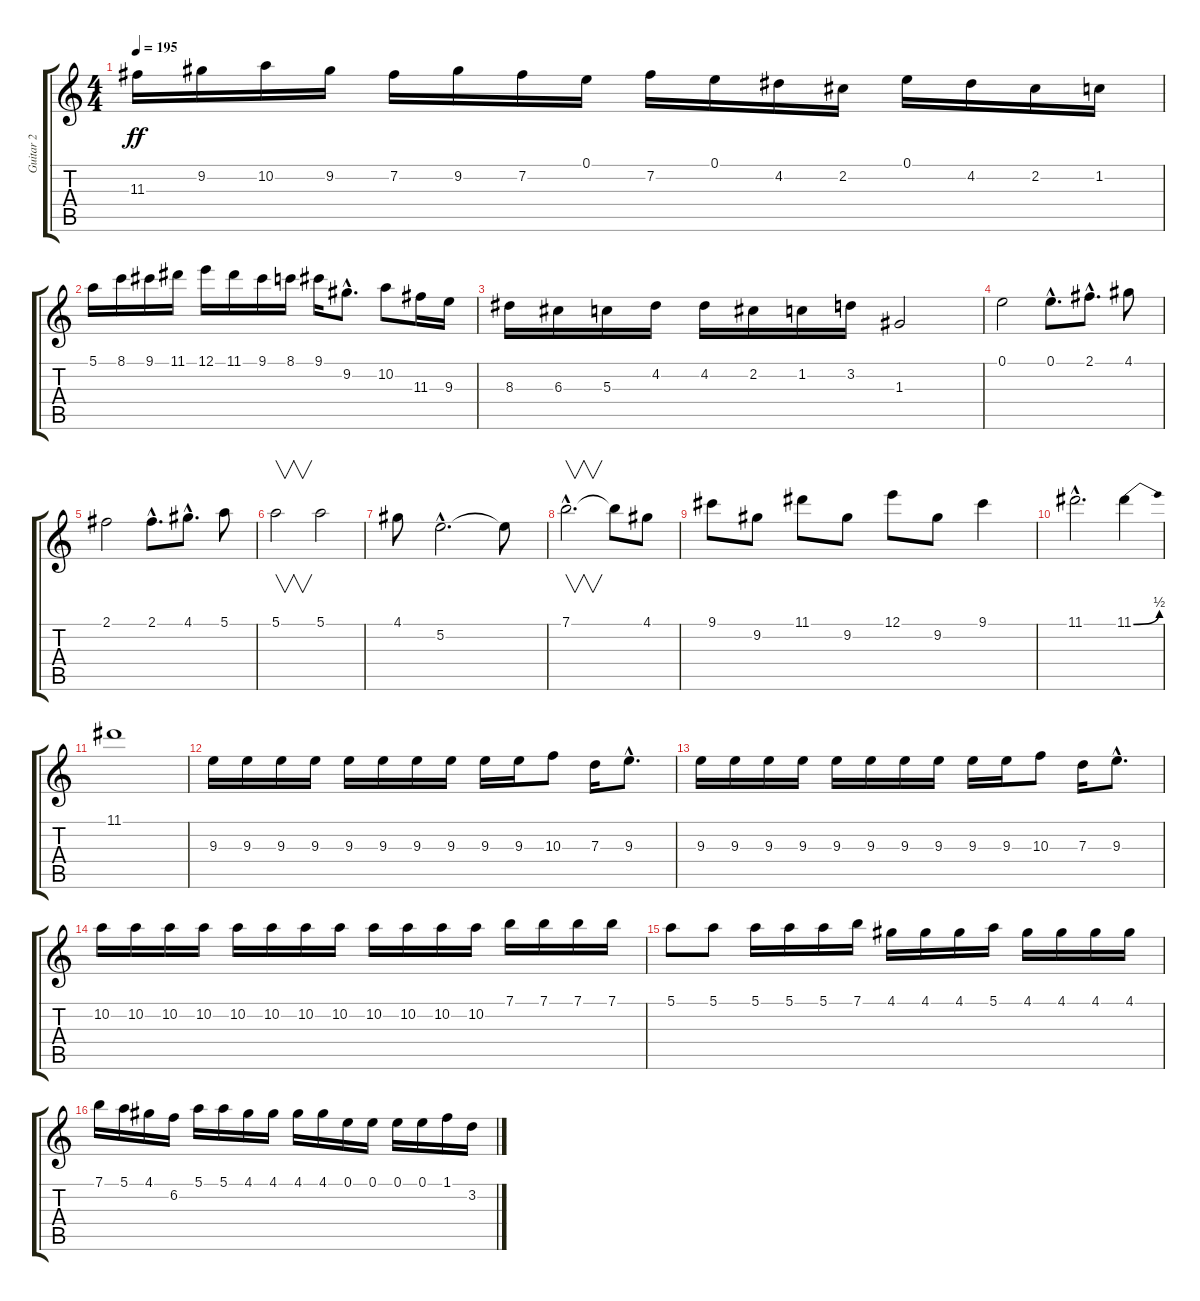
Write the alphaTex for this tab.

\track ("Guitar 2" "Guitar 2") {instrument overdrivenguitar}
\staff {score tabs}
\tuning (E4 B3 G3 D3 A2 E2) {hide}
\ts (4 4)
\tempo 195
\clef g2
\ks c
11.3.16{dy ff} 9.2.16 10.2.16 9.2.16 7.2.16 9.2.16 7.2.16 0.1.16 7.2.16 0.1.16 4.2.16 2.2.16 0.1.16 4.2.16 2.2.16 1.2.16 |
5.1.16 8.1.16 9.1.16 11.1.16 12.1.16 11.1.16 9.1.16 8.1.16 9.1.16 9.2{hac}.8{d} 10.2.8 11.3.16 9.3.16 |
8.3.16 6.3.16 5.3.16 4.2.16 4.2.16 2.2.16 1.2.16 3.2.16 1.3.2 |
0.1.2 0.1{hac}.8{d} 2.1{hac}.8{d} 4.1.8 |
2.1.2 2.1{hac}.8{d} 4.1{hac}.8{d} 5.1.8 |
5.1.2{v} 5.1.2 |
4.1.8 5.2{hac}.2{d} 5.2{t}.8 |
7.1{hac}.2{v d} 7.1{t}.8 4.1.8 |
9.1.8 9.2.8 11.1.8 9.2.8 12.1.8 9.2.8 9.1.4 |
11.1{hac}.2{d} 11.1{be (bend 0 0 60 2)}.4 |
11.1.1 |
9.3.16 9.3.16 9.3.16 9.3.16 9.3.16 9.3.16 9.3.16 9.3.16 9.3.16 9.3.16 10.3.8 7.3.16 9.3{hac}.8{d} |
9.3.16 9.3.16 9.3.16 9.3.16 9.3.16 9.3.16 9.3.16 9.3.16 9.3.16 9.3.16 10.3.8 7.3.16 9.3{hac}.8{d} |
10.2.16 10.2.16 10.2.16 10.2.16 10.2.16 10.2.16 10.2.16 10.2.16 10.2.16 10.2.16 10.2.16 10.2.16 7.1.16 7.1.16 7.1.16 7.1.16 |
5.1.8 5.1.8 5.1.16 5.1.16 5.1.16 7.1.16 4.1.16 4.1.16 4.1.16 5.1.16 4.1.16 4.1.16 4.1.16 4.1.16 |
7.1.16 5.1.16 4.1.16 6.2.16 5.1.16 5.1.16 4.1.16 4.1.16 4.1.16 4.1.16 0.1.16 0.1.16 0.1.16 0.1.16 1.1.16 3.2.16
